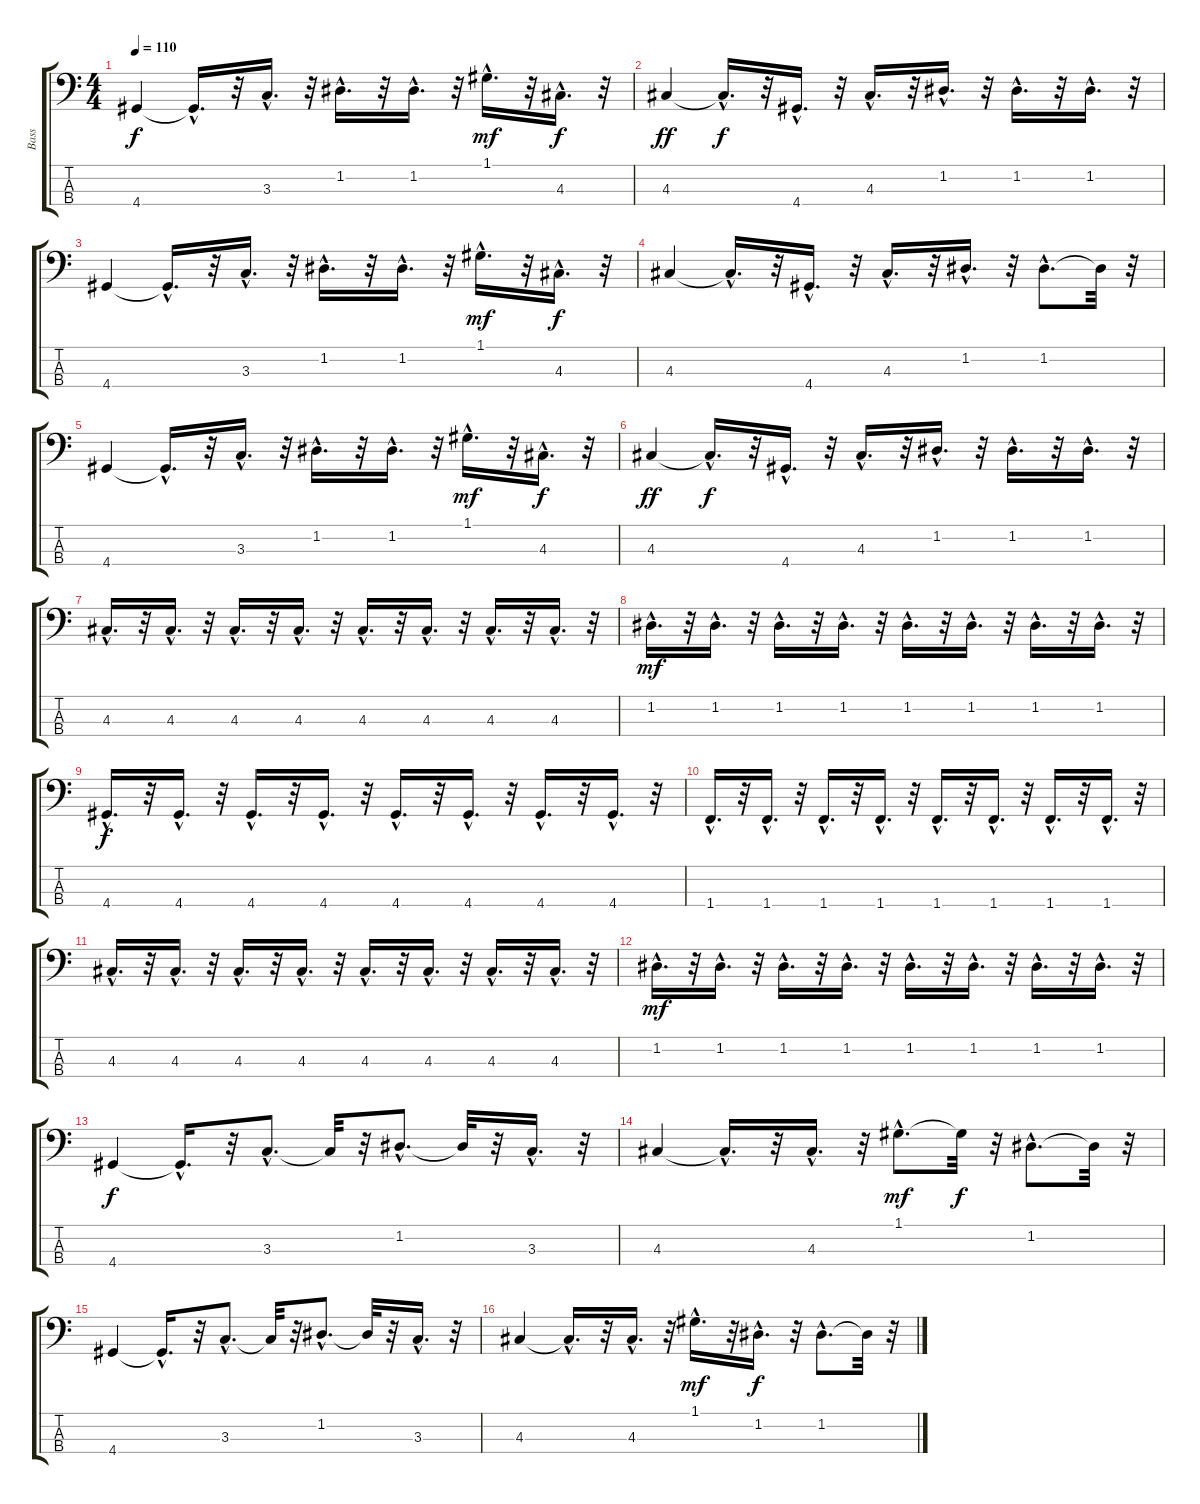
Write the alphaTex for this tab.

\track ("Bass" "Bass") {instrument electricbassfinger}
\staff {score tabs}
\tuning (G2 D2 A1 E1) {hide}
\ts (4 4)
\tempo 110
\clef f4
\ks c
4.4.4{dy f} 4.4{hac t}.16{d} r.32 3.3{hac}.16{d} r.32 1.2{hac}.16{d} r.32 1.2{hac}.16{d} r.32 1.1{hac}.16{d dy mf} r.32 4.3{hac}.16{d dy f} r.32 |
4.3.4{dy ff} 4.3{hac t}.16{d dy f} r.32 4.4{hac}.16{d} r.32 4.3{hac}.16{d} r.32 1.2{hac}.16{d} r.32 1.2{hac}.16{d} r.32 1.2{hac}.16{d} r.32 |
4.4.4 4.4{hac t}.16{d} r.32 3.3{hac}.16{d} r.32 1.2{hac}.16{d} r.32 1.2{hac}.16{d} r.32 1.1{hac}.16{d dy mf} r.32 4.3{hac}.16{d dy f} r.32 |
4.3.4 4.3{hac t}.16{d} r.32 4.4{hac}.16{d} r.32 4.3{hac}.16{d} r.32 1.2{hac}.16{d} r.32 1.2{hac}.8{d} 1.2{t}.32 r.32 |
4.4.4 4.4{hac t}.16{d} r.32 3.3{hac}.16{d} r.32 1.2{hac}.16{d} r.32 1.2{hac}.16{d} r.32 1.1{hac}.16{d dy mf} r.32 4.3{hac}.16{d dy f} r.32 |
4.3.4{dy ff} 4.3{hac t}.16{d dy f} r.32 4.4{hac}.16{d} r.32 4.3{hac}.16{d} r.32 1.2{hac}.16{d} r.32 1.2{hac}.16{d} r.32 1.2{hac}.16{d} r.32 |
4.3{hac}.16{d} r.32 4.3{hac}.16{d} r.32 4.3{hac}.16{d} r.32 4.3{hac}.16{d} r.32 4.3{hac}.16{d} r.32 4.3{hac}.16{d} r.32 4.3{hac}.16{d} r.32 4.3{hac}.16{d} r.32 |
1.2{hac}.16{d dy mf} r.32 1.2{hac}.16{d} r.32 1.2{hac}.16{d} r.32 1.2{hac}.16{d} r.32 1.2{hac}.16{d} r.32 1.2{hac}.16{d} r.32 1.2{hac}.16{d} r.32 1.2{hac}.16{d} r.32 |
4.4{hac}.16{d dy f} r.32 4.4{hac}.16{d} r.32 4.4{hac}.16{d} r.32 4.4{hac}.16{d} r.32 4.4{hac}.16{d} r.32 4.4{hac}.16{d} r.32 4.4{hac}.16{d} r.32 4.4{hac}.16{d} r.32 |
1.4{hac}.16{d} r.32 1.4{hac}.16{d} r.32 1.4{hac}.16{d} r.32 1.4{hac}.16{d} r.32 1.4{hac}.16{d} r.32 1.4{hac}.16{d} r.32 1.4{hac}.16{d} r.32 1.4{hac}.16{d} r.32 |
4.3{hac}.16{d} r.32 4.3{hac}.16{d} r.32 4.3{hac}.16{d} r.32 4.3{hac}.16{d} r.32 4.3{hac}.16{d} r.32 4.3{hac}.16{d} r.32 4.3{hac}.16{d} r.32 4.3{hac}.16{d} r.32 |
1.2{hac}.16{d dy mf} r.32 1.2{hac}.16{d} r.32 1.2{hac}.16{d} r.32 1.2{hac}.16{d} r.32 1.2{hac}.16{d} r.32 1.2{hac}.16{d} r.32 1.2{hac}.16{d} r.32 1.2{hac}.16{d} r.32 |
4.4.4{dy f} 4.4{hac t}.16{d} r.32 3.3{hac}.8{d} 3.3{t}.32 r.32 1.2{hac}.8{d} 1.2{t}.32 r.32 3.3{hac}.16{d} r.32 |
4.3.4 4.3{hac t}.16{d} r.32 4.3{hac}.16{d} r.32 1.1{hac}.8{d dy mf} 1.1{t}.32{dy f} r.32 1.2{hac}.8{d} 1.2{t}.32 r.32 |
4.4.4 4.4{hac t}.16{d} r.32 3.3{hac}.8{d} 3.3{t}.32 r.32 1.2{hac}.8{d} 1.2{t}.32 r.32 3.3{hac}.16{d} r.32 |
4.3.4 4.3{hac t}.16{d} r.32 4.3{hac}.16{d} r.32 1.1{hac}.16{d dy mf} r.32 1.2{hac}.16{d dy f} r.32 1.2{hac}.8{d} 1.2{t}.32 r.32
